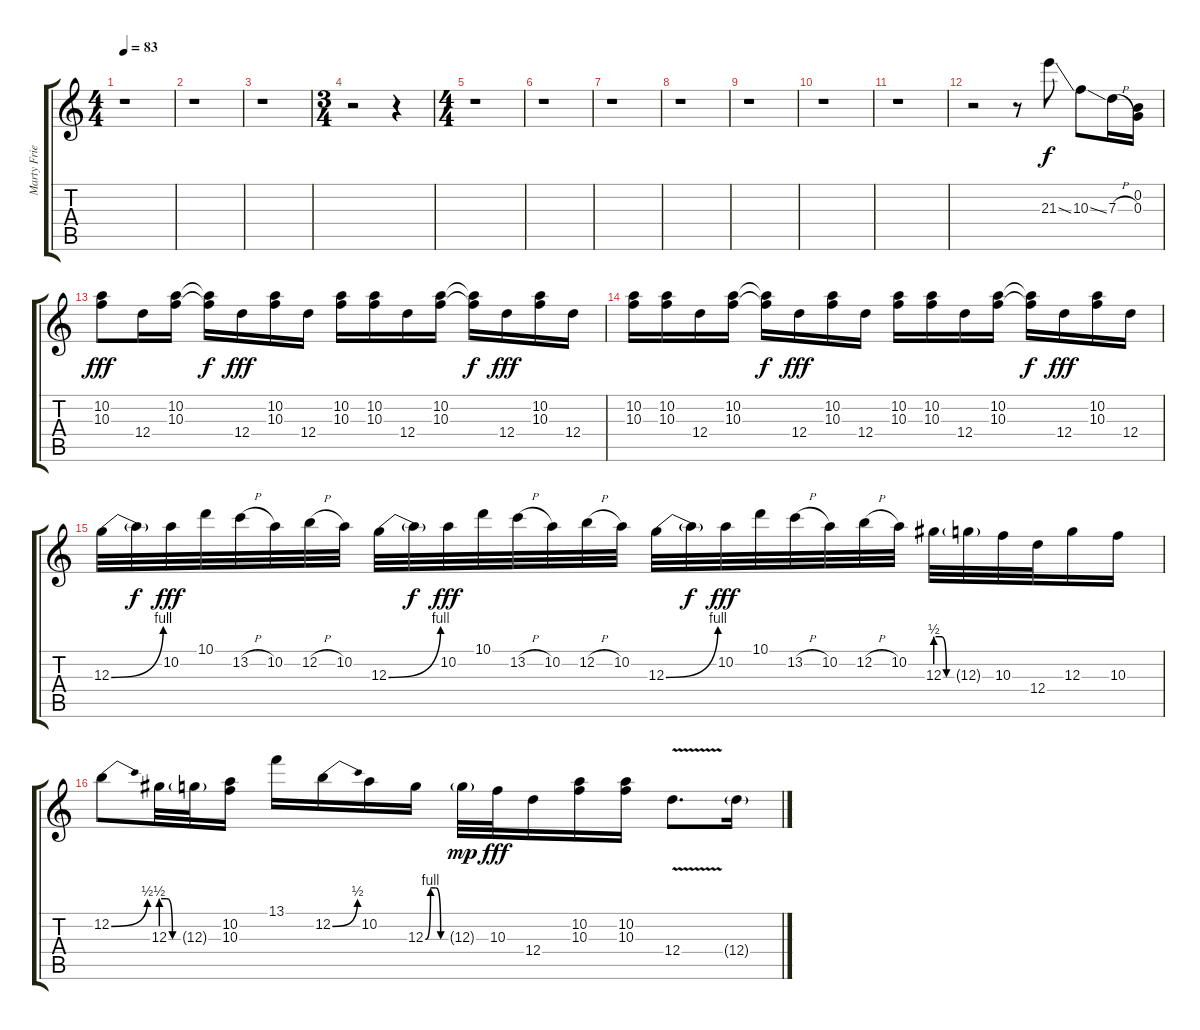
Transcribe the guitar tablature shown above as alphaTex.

\track ("Marty Friedman" "Marty Frie") {instrument electricguitarclean}
\staff {score tabs}
\tuning (E4 B3 G3 D3 A2 E2) {hide}
\ts (4 4)
\tempo 83
\clef g2
\ks c
r.1{dy f} |
r.1 |
r.1 |
\ts (3 4)
r.2 r.4 |
\ts (4 4)
r.1 |
r.1 |
r.1 |
r.1 |
r.1 |
r.1 |
r.1 |
r.2{instrument distortionguitar} r.8 21.3{ss}.8 10.3{ss}.8 7.3{h}.16 (0.2 0.3).16 |
(10.2 10.3).8{dy fff} 12.4.16 (10.2 10.3).16 (10.2{t} 10.3{t}).16{dy f} 12.4.16{dy fff} (10.2 10.3).16 12.4.16 (10.2 10.3).16 (10.2 10.3).16 12.4.16 (10.2 10.3).16 (10.2{t} 10.3{t}).16{dy f} 12.4.16{dy fff} (10.2 10.3).16 12.4.16 |
(10.2 10.3).16 (10.2 10.3).16 12.4.16 (10.2 10.3).16 (10.2{t} 10.3{t}).16{dy f} 12.4.16{dy fff} (10.2 10.3).16 12.4.16 (10.2 10.3).16 (10.2 10.3).16 12.4.16 (10.2 10.3).16 (10.2{t} 10.3{t}).16{dy f} 12.4.16{dy fff} (10.2 10.3).16 12.4.16 |
12.3{be (bend 0 0 60 4)}.32 12.3{t}.32{dy f} 10.2.32{dy fff} 10.1.32 13.2{h}.32 10.2.32 12.2{h}.32 10.2.32 12.3{be (bend 0 0 60 4)}.32 12.3{t}.32{dy f} 10.2.32{dy fff} 10.1.32 13.2{h}.32 10.2.32 12.2{h}.32 10.2.32 12.3{be (bend 0 0 60 4)}.32 12.3{t}.32{dy f} 10.2.32{dy fff} 10.1.32 13.2{h}.32 10.2.32 12.2{h}.32 10.2.32 12.3{be (custom 0 2 20 2 40 0 60 0)}.32 12.3{g}.32 10.3.32 12.4.32 12.3.16 10.3.16 |
12.2{be (bend 0 0 60 2)}.8 12.3{be (custom 0 2 20 2 40 0 60 0)}.32 12.3{g}.32 (10.2 10.3).16 13.1.16 12.2{be (bend 0 0 60 2)}.16 10.2.16 12.3{be (custom 0 0 15 4 30 4 45 0 60 0)}.16 12.3{g}.32{dy mp} 10.3.32{dy fff} 12.4.16 (10.2 10.3).16 (10.2 10.3).16 12.4{v}.8{d} 12.4{g}.16
